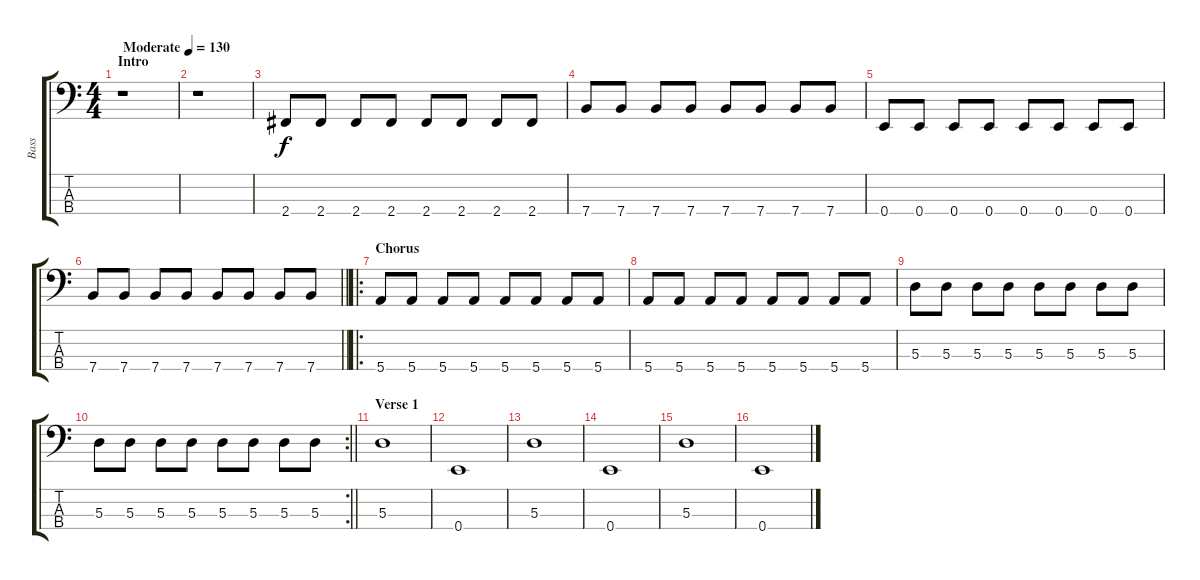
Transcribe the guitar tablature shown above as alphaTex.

\track ("Bass" "Bass") {instrument electricbassfinger}
\staff {score tabs}
\tuning (G2 D2 A1 E1) {hide}
\ts (4 4)
\section ("" "Intro")
\tempo (130 "Moderate")
\clef f4
\ks c
r.1{dy f instrument electricbassfinger} |
r.1 |
2.4.8 2.4.8 2.4.8 2.4.8 2.4.8 2.4.8 2.4.8 2.4.8 |
7.4.8 7.4.8 7.4.8 7.4.8 7.4.8 7.4.8 7.4.8 7.4.8 |
0.4.8 0.4.8 0.4.8 0.4.8 0.4.8 0.4.8 0.4.8 0.4.8 |
\barLineRight lightlight
7.4.8 7.4.8 7.4.8 7.4.8 7.4.8 7.4.8 7.4.8 7.4.8 |
\ro
\section ("" "Chorus")
5.4.8 5.4.8 5.4.8 5.4.8 5.4.8 5.4.8 5.4.8 5.4.8 |
5.4.8 5.4.8 5.4.8 5.4.8 5.4.8 5.4.8 5.4.8 5.4.8 |
5.3.8 5.3.8 5.3.8 5.3.8 5.3.8 5.3.8 5.3.8 5.3.8 |
\rc 2
\barLineRight lightlight
5.3.8 5.3.8 5.3.8 5.3.8 5.3.8 5.3.8 5.3.8 5.3.8 |
\section ("" "Verse 1")
5.3.1 |
0.4.1 |
5.3.1 |
0.4.1 |
5.3.1 |
0.4.1
